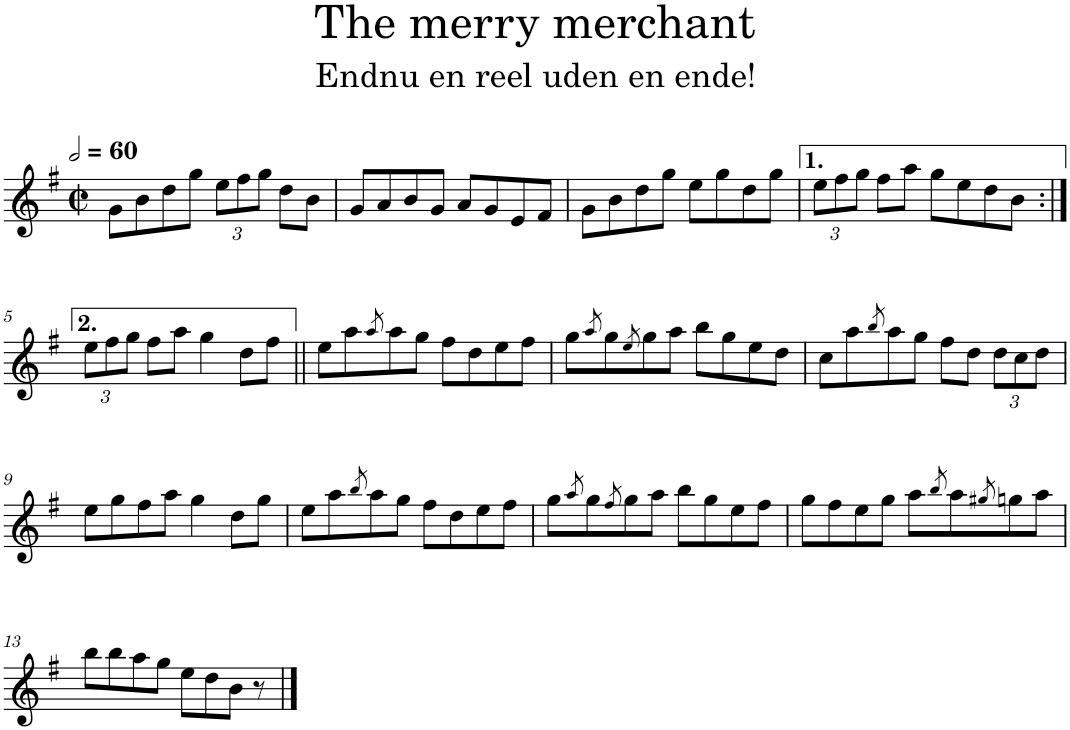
**kern
*part1
*staff1
*I"Flute
*I'Fl.
*clefG2
*k[f#]
*M2/2
*met(c|)
*MM120
=1
8g\L
8b\
8dd\
8gg\J
*Xbrackettup
12ee\L
12ff#\
12gg\J
8dd\L
8b\J
=2
8g/L
8a/
8b/
8g/J
8a/L
8g/
8e/
8f#/J
=3
8g\L
8b\
8dd\
8gg\J
8ee\L
8gg\
8dd\
8gg\J
=4
12ee\L
12ff#\
12gg\J
8ff#\L
8aa\J
8gg\L
8ee\
8dd\
8b\J
!!LO:LB:g=z
=5:|!
12ee\L
12ff#\
12gg\J
8ff#\L
8aa\J
4gg\
8dd\L
8ff#\J
=6||
8ee\L
8aa\
8qaa/
8aa\
8gg\J
8ff#\L
8dd\
8ee\
8ff#\J
=7
8gg\L
8qaa/
8gg\
8qee/
8gg\
8aa\J
8bb\L
8gg\
8ee\
8dd\J
=8
8cc\L
8aa\
8qbb/
8aa\
8gg\J
8ff#\L
8dd\J
12dd\L
12cc\
12dd\J
!!LO:LB:g=z
=9
8ee\L
8gg\
8ff#\
8aa\J
4gg\
8dd\L
8gg\J
=10
8ee\L
8aa\
8qbb/
8aa\
8gg\J
8ff#\L
8dd\
8ee\
8ff#\J
=11
8gg\L
8qaa/
8gg\
8qff#/
8gg\
8aa\J
8bb\L
8gg\
8ee\
8ff#\J
=12
8gg\L
8ff#\
8ee\
8gg\J
8aa\L
8qbb/
8aa\
8qgg#X/
8ggn\
8aa\J
!!LO:LB:g=z
=13
8bb\L
8bb\
8aa\
8gg\J
8ee\L
8dd\
8b\J
8r
==
*-
